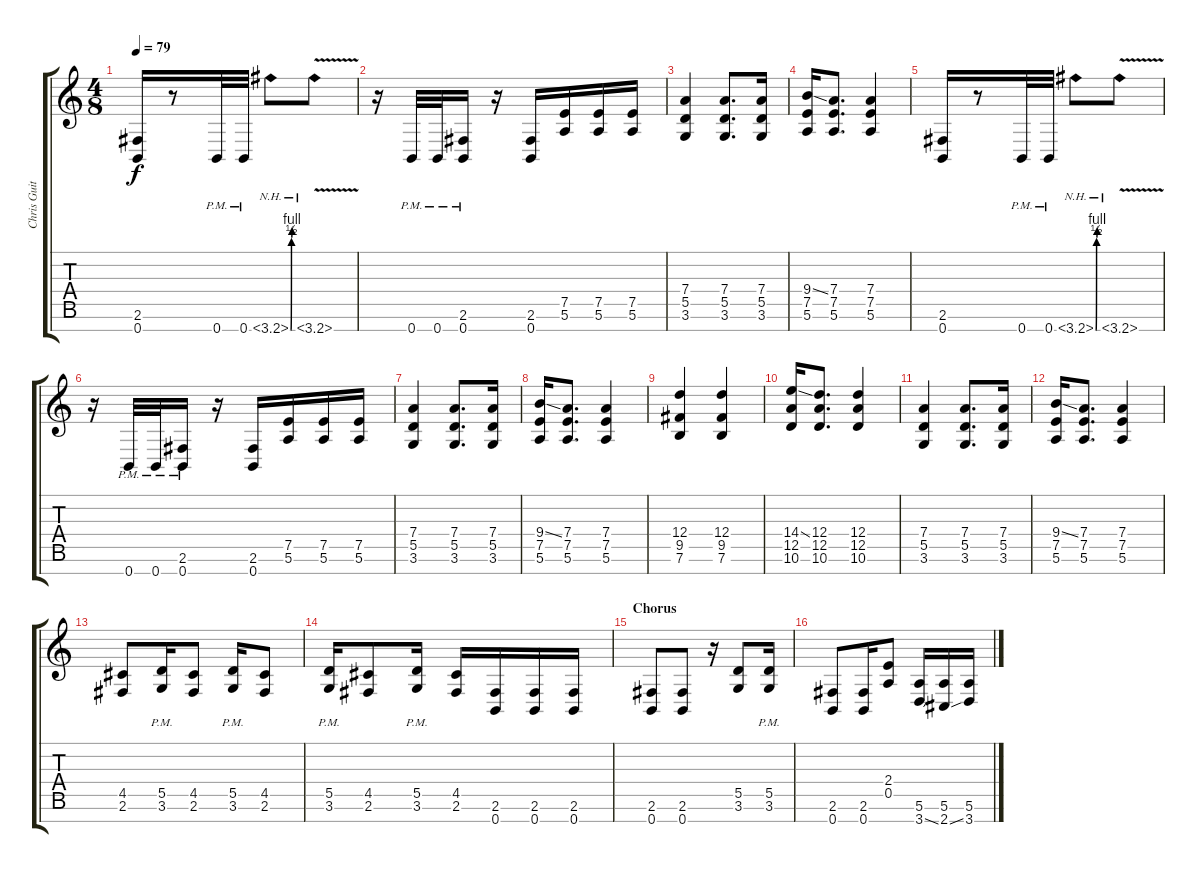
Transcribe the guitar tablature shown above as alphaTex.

\track ("Chris Guitar" "Chris Guit") {instrument overdrivenguitar}
\staff {score tabs}
\tuning (E4 B3 G3 D3 A2 E2 B1) {hide}
\ts (4 8)
\tempo 79
\clef g2
\ks c
(2.6 0.7).16{dy f} r.8 0.7{pm}.32 0.7{pm}.32 3.7{be (custom 0 0 15 0 30 2 45 4 60 4) nh}.8 3.7{nh v}.8 |
r.16 0.7{pm}.32 0.7{pm}.32 (2.6{pm} 0.7{pm}).16 r.16 (2.6 0.7).16 (7.5 5.6).16 (7.5 5.6).16 (7.5 5.6).16 |
(7.4 5.5 3.6).4 (7.4 5.5 3.6).8{d} (7.4 5.5 3.6).16 |
(9.4{ss} 7.5 5.6).16 (7.4 7.5 5.6).8{d} (7.4 7.5 5.6).4 |
(2.6 0.7).16 r.8 0.7{pm}.32 0.7{pm}.32 3.7{be (custom 0 0 15 0 30 2 45 4 60 4) nh}.8 3.7{nh v}.8 |
r.16 0.7{pm}.32 0.7{pm}.32 (2.6{pm} 0.7{pm}).16 r.16 (2.6 0.7).16 (7.5 5.6).16 (7.5 5.6).16 (7.5 5.6).16 |
(7.4 5.5 3.6).4 (7.4 5.5 3.6).8{d} (7.4 5.5 3.6).16 |
(9.4{ss} 7.5 5.6).16 (7.4 7.5 5.6).8{d} (7.4 7.5 5.6).4 |
(12.4 9.5 7.6).4 (12.4 9.5 7.6).4 |
(14.4{ss} 12.5 10.6).16 (12.4 12.5 10.6).8{d} (12.4 12.5 10.6).4 |
(7.4 5.5 3.6).4 (7.4 5.5 3.6).8{d} (7.4 5.5 3.6).16 |
(9.4{ss} 7.5 5.6).16 (7.4 7.5 5.6).8{d} (7.4 7.5 5.6).4 |
(4.5 2.6).8 (5.5{pm} 3.6{pm}).16 (4.5 2.6).8 (5.5{pm} 3.6{pm}).16 (4.5 2.6).8 |
(5.5{pm} 3.6{pm}).16 (4.5 2.6).8 (5.5{pm} 3.6{pm}).16 (4.5 2.6).16 (2.6 0.7).16 (2.6 0.7).16 (2.6 0.7).16 |
\section ("" "Chorus")
(2.6 0.7).8 (2.6 0.7).8 r.16 (5.5 3.6).8 (5.5{pm} 3.6{pm}).16 |
(2.6 0.7).8 (2.6 0.7).16 (2.4 0.5).8 (5.6 3.7{ss}).16 (5.6 2.7{ss}).16 (5.6 3.7).16
